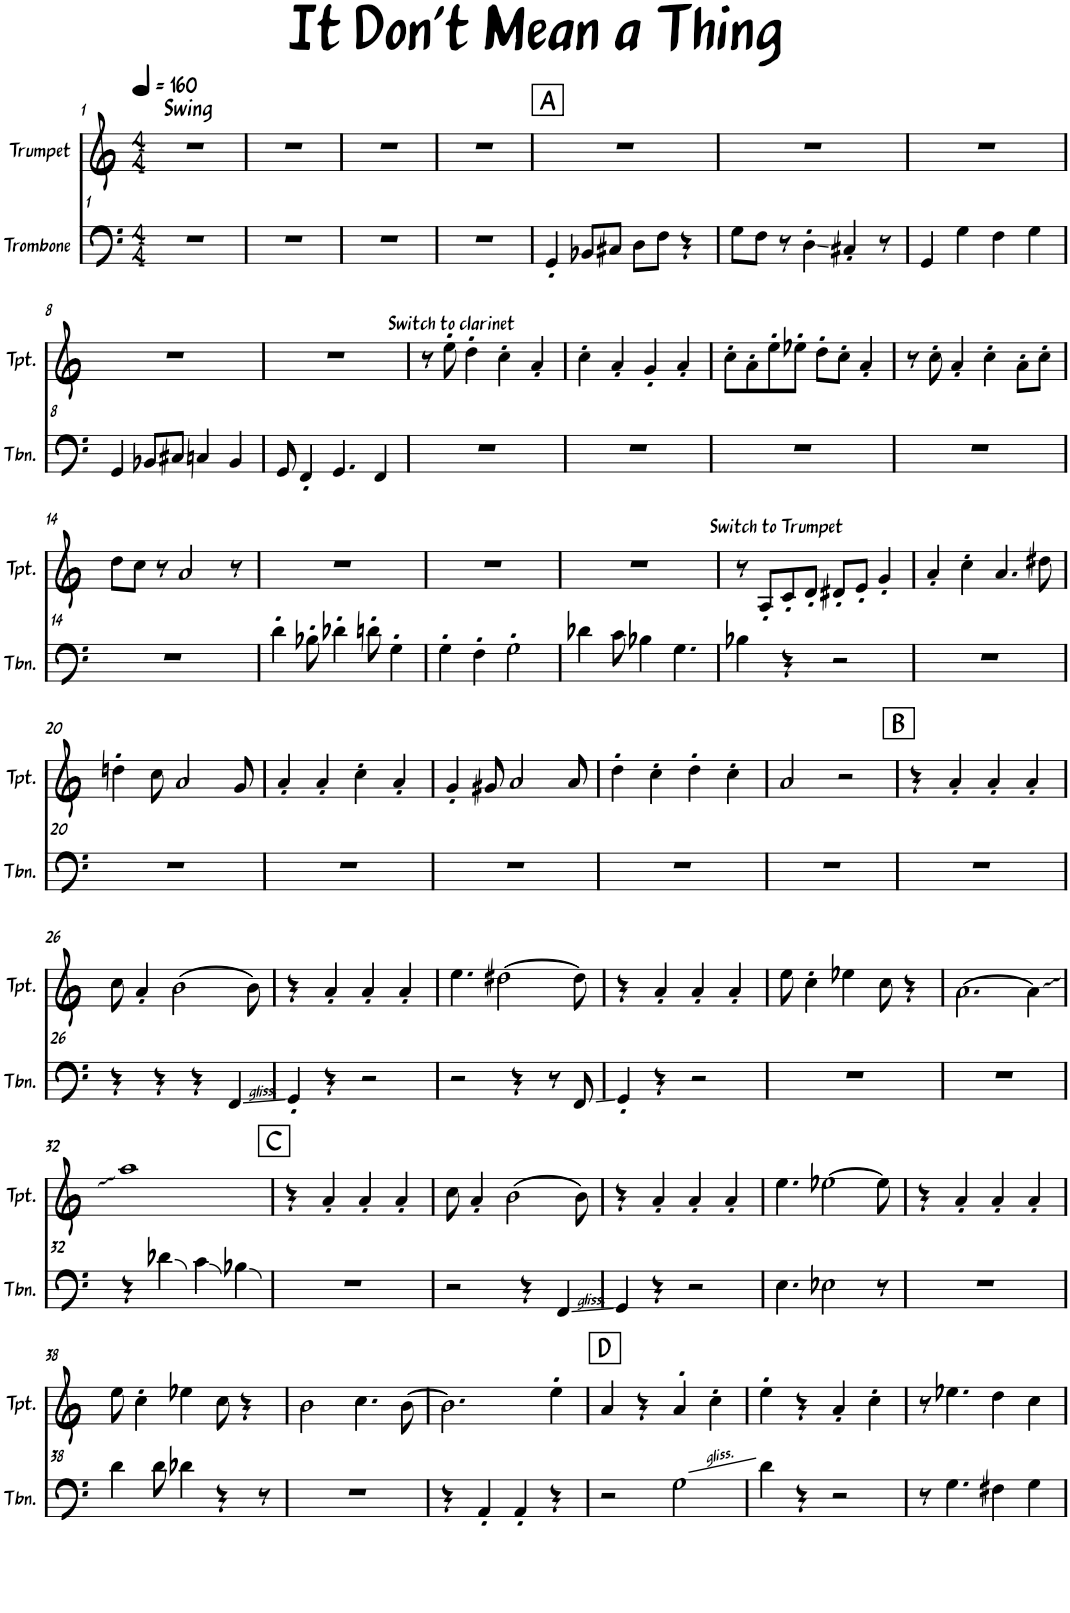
**kern	**kern	**kern	**harte	**kern	**kern	**kern
*part5	*part4	*part4	*part4	*part3	*part2	*part1
*staff6	*staff5	*staff4	*	*staff3	*staff2	*staff1
*I"Bass	*I"Piano	*	*	*I"Trombone	*I"Trumpet	*I"Altsaxofon
*I'Bass	*I'Piano	*	*	*I'Tbn.	*I'Tpt.	*I'Altsax.
*stria5	*stria5	*stria5	*	*	*	*stria5
*clefF4	*clefF4	*clefG2	*	*clefF4	*clefG2	*clefG2
*Trd7c12	*	*	*	*	*Trd1c2	*Trd5c9
*k[]	*	*k[b-e-]	*	*k[]	*k[]	*k[f#c#g#]
*M4/4	*M4/4	*M4/4	*	*M4/4	*M4/4	*M4/4
*MM160	*MM160	*MM160	*	*MM160	*MM160	*MM160
*	*8ba	*	*	*	*	*
=1	=1	=1	=1	=1	=1	=1
!	!	!	!	!	!	!LO:TX:a:B:t=Swing
2G	4GGG' 4GG'	4r	.	1r	1r	1r
.	4r	4G' 4B-' 4d'	.	.	.	.
2F	4FFF' 4FF'	4r	.	.	.	.
.	4r	4F' 4G' 4B-' 4d'	.	.	.	.
=2	=2	=2	=2	=2	=2	=2
4.E-X	4EEE-X' 4EE-X'	4r	.	1r	1r	1r
.	8r	4E-' 4G' 4B-' 4d-X'	.	.	.	.
4D	4DDD'	.	.	.	.	.
.	.	4r	.	.	.	.
4.D	4DD'	.	.	.	.	.
.	.	4D' 4F#X' 4A' 4c'	.	.	.	.
.	8r	.	.	.	.	.
=3	=3	=3	=3	=3	=3	=3
2G	4GGG' 4GG'	4r	.	1r	1r	1r
.	4r	4G' 4B-' 4d'	.	.	.	.
2F	4FFF' 4FF'	4r	.	.	.	.
.	4r	4F' 4G' 4B-' 4d'	.	.	.	.
=4	=4	=4	=4	=4	=4	=4
4.E-X	4EEE-X' 4EE-X'	4r	.	1r	1r	1r
.	8r	4E-' 4G' 4B-' 4d-X'	.	.	.	.
4D	4DDD'	.	.	.	.	.
.	.	4r	.	.	.	.
4.D	4DD'	.	.	.	.	.
.	.	4D' 4F#X' 4A' 4c'	.	.	.	.
.	8r	.	.	.	.	.
!!LO:REH:place=s1:a:B:rj:fs=14:t=A
=5	=5	=5	=5	=5	=5	=5
2G	4GGG' 4GG'	4r	.	4GG'/	1r	1r
.	4r	4G' 4B-' 4d'	.	8BB-X/L	.	.
.	.	.	.	8C#X/J	.	.
2F	4FFF' 4FF'	4r	.	8D\L	.	.
.	.	.	.	8F\J	.	.
.	4r	4F' 4G' 4B-' 4d'	.	4r	.	.
=6	=6	=6	=6	=6	=6	=6
4.E-X	4EEE-X' 4EE-X'	4r	.	8G\L	1r	1r
.	.	.	.	8F\J	.	.
.	8r	4E-' 4G' 4B-' 4d-X'	.	8r	.	.
4D	4DDD'	.	.	4D'\	.	.
.	.	4r	.	.	.	.
4.D	4DD'	.	.	4C#X'/	.	.
.	.	4D' 4F#X' 4A' 4c'	.	.	.	.
.	8r	.	.	8r	.	.
=7	=7	=7	=7	=7	=7	=7
2G	4GGG' 4GG'	4r	.	4GG/	1r	1r
.	4r	4G' 4B-' 4d'	.	4G\	.	.
2F	4FFF' 4FF'	4r	.	4F\	.	.
.	4r	4F' 4G' 4B-' 4d'	.	4G\	.	.
!!LO:LB:g=z
=8	=8	=8	=8	=8	=8	=8
4.E-X	4EEE-X' 4EE-X'	4r	.	4GG/	1r	1r
.	8r	4E-' 4G' 4B-' 4d-X'	.	8BB-X/L	.	.
4D	4DDD'	.	.	8C#X/J	.	.
.	.	4r	.	4Cn/	.	.
4.D	4DD'	.	.	.	.	.
.	.	4D' 4F#X' 4A' 4c'	.	4BB-/	.	.
.	8r	.	.	.	.	.
=9	=9	=9	=9	=9	=9	=9
2G	4GGG' 4GG'	4r	.	8GG/	1r	1r
.	.	.	.	4FF'/	.	.
.	4r	4G' 4B-' 4d'	.	.	.	.
.	.	.	.	4.GG/	.	.
2F	4FFF' 4FF'	4r	.	.	.	.
.	4r	4F' 4G' 4B-' 4d'	.	4FF/	.	.
=10	=10	=10	=10	=10	=10	=10
4.E-X	4EEE-X' 4EE-X'	4r	.	1r	8r	1r
!	!	!	!	!	!LO:TX:a:t=Switch to clarinet	!
.	.	.	.	.	8ee'\	.
.	8r	4E-' 4G' 4B-' 4d-X'	.	.	4dd'\	.
4D	4DDD'	.	.	.	.	.
.	.	4r	.	.	4cc'\	.
4.D	4DD'	.	.	.	.	.
.	.	4D' 4F#X' 4A' 4c'	.	.	4a'/	.
.	8r	.	.	.	.	.
=11	=11	=11	=11	=11	=11	=11
2G	4GGG' 4GG'	4r	.	1r	4cc'\	1r
.	4r	4G' 4B-' 4d'	.	.	4a'/	.
2F	4FFF' 4FF'	4r	.	.	4g'/	.
.	4r	4F' 4G' 4B-' 4d'	.	.	4a'/	.
=12	=12	=12	=12	=12	=12	=12
4.E-X	4EEE-X' 4EE-X'	4r	.	1r	8cc'\L	1r
.	.	.	.	.	8a'\	.
.	8r	4E-' 4G' 4B-' 4d-X'	.	.	8ee'\	.
4D	4DDD'	.	.	.	8ee-X'\J	.
.	.	4r	.	.	8dd'\L	.
4.D	4DD'	.	.	.	8cc'\J	.
.	.	4D' 4F#X' 4A' 4c'	.	.	4a'/	.
.	8r	.	.	.	.	.
=13	=13	=13	=13	=13	=13	=13
2G	4GGG' 4GG'	4r	.	1r	8r	1r
.	.	.	.	.	8cc'\	.
.	4r	4G' 4B-' 4d'	.	.	4a'/	.
2F	4FFF' 4FF'	4r	.	.	4cc'\	.
.	4r	4F' 4G' 4B-' 4d'	.	.	8a'\L	.
.	.	.	.	.	8cc'\J	.
!!LO:LB:g=z
=14	=14	=14	=14	=14	=14	=14
4.E-X	4EEE-X' 4EE-X'	4r	.	1r	8dd\L	1r
.	.	.	.	.	8cc\J	.
.	8r	4E-' 4G' 4B-' 4d-X'	.	.	8r	.
4D	4DDD'	.	.	.	2a/	.
.	.	4r	.	.	.	.
4.D	4DD'	.	.	.	.	.
.	.	4D' 4F#X' 4A' 4c'	.	.	.	.
.	8r	.	.	.	8r	.
=15	=15	=15	=15	=15	=15	=15
2G	4GGG' 4GG'	4r	.	4d'\	1r	1r
.	4r	4G' 4B-' 4d'	.	8B-X'\	.	.
.	.	.	.	4d-X'\	.	.
2F	4FFF' 4FF'	4r	.	.	.	.
.	.	.	.	8dn'\	.	.
.	4r	4F' 4G' 4B-' 4d'	.	4G'\	.	.
=16	=16	=16	=16	=16	=16	=16
4.E-X	4EEE-X' 4EE-X'	4r	.	4G'\	1r	1r
.	8r	4E-' 4G' 4B-' 4d-X'	.	4F'\	.	.
4D	4DDD'	.	.	.	.	.
.	.	4r	.	2G'\	.	.
4.D	4DD'	.	.	.	.	.
.	.	4D' 4F#X' 4A' 4c'	.	.	.	.
.	8r	.	.	.	.	.
=17	=17	=17	=17	=17	=17	=17
2G	4GGG' 4GG'	4r	.	4d-X\	1r	1r
.	4r	4G' 4B-' 4d'	.	8c\	.	.
.	.	.	.	4B-X\	.	.
2F	4FFF' 4FF'	4r	.	.	.	.
.	.	.	.	4.G\	.	.
.	4r	4F' 4G' 4B-' 4d'	.	.	.	.
=18	=18	=18	=18	=18	=18	=18
4.E-X	4EEE-X' 4EE-X'	4r	.	4B-X\	8r	1r
!	!	!	!	!	!LO:TX:a:t=Switch to Trumpet	!
.	.	.	.	.	8A'/L	.
.	8r	4E-' 4G' 4B-' 4d-X'	.	4r	8c'/	.
4D	4DDD'	.	.	.	8d'/J	.
.	.	4r	.	2r	8d#X'/L	.
4.D	4DD'	.	.	.	8e'/J	.
.	.	4D' 4F#X' 4A' 4c'	.	.	4g'/	.
.	8r	.	.	.	.	.
=19	=19	=19	=19	=19	=19	=19
2G	4GGG' 4GG'	4r	.	1r	4a'/	1r
.	4r	4G' 4B-' 4d'	.	.	4cc'\	.
2F	4FFF' 4FF'	4r	.	.	4.a/	.
.	4r	4F' 4G' 4B-' 4d'	.	.	.	.
.	.	.	.	.	8dd#X\	.
!!LO:LB:g=z
=20	=20	=20	=20	=20	=20	=20
4.E-X	4EEE-X' 4EE-X'	4r	.	1r	4ddn'\	1r
.	8r	4E-' 4G' 4B-' 4d-X'	.	.	8cc\	.
4D	4DDD'	.	.	.	2a/	.
.	.	4r	.	.	.	.
4.D	4DD'	.	.	.	.	.
.	.	4D' 4F#X' 4A' 4c'	.	.	.	.
.	8r	.	.	.	8g/	.
=21-	=21-	=21-	=21-	=21-	=21-	=21-
2G	4GGG' 4GG'	4r	.	1r	4a'/	1r
.	4r	4G' 4B-' 4d'	.	.	4a'/	.
2F	4FFF' 4FF'	4r	.	.	4cc'\	.
.	4r	4F' 4G' 4B-' 4d'	.	.	4a'/	.
=22	=22	=22	=22	=22	=22	=22
4.E-X	4EEE-X' 4EE-X'	4r	.	1r	4g'/	1r
.	8r	4E-' 4G' 4B-' 4d-X'	.	.	8g#X/	.
4D	4DDD'	.	.	.	2a/	.
.	.	4r	.	.	.	.
4.D	4DD'	.	.	.	.	.
.	.	4D' 4F#X' 4A' 4c'	.	.	.	.
.	8r	.	.	.	8a/	.
=23	=23	=23	=23	=23	=23	=23
2G	4GGG' 4GG'	4r	.	1r	4dd'\	1r
.	4r	4G' 4B-' 4d'	.	.	4cc'\	.
2F	4FFF' 4FF'	4r	.	.	4dd'\	.
.	4r	4F' 4G' 4B-' 4d'	.	.	4cc'\	.
=24	=24	=24	=24	=24	=24	=24
*	*X8ba	*	*	*	*	*
4E-X	8EE-X' 8E-X'	4r	.	1r	2a/	1r
.	8r	.	.	.	.	.
4G	4G 4B-X 4d	4gg 4bb- 4ddd	.	.	.	.
4F	4F 4G 4B- 4d	4ff 4gg 4bb- 4ddd	.	.	2r	.
4E-	4E- 4G 4B- 4d-X	4ee- 4gg 4bb- 4ddd-X	.	.	.	.
!!LO:REH:place=s1:a:B:rj:fs=14:t=B
=25	=25	=25	=25	=25	=25	=25
2G	4GGG' 4GG'	4r	.	1r	4r	4r
.	4r	4G' 4B-' 4d'	.	.	4a'/	4ee'
2F	4FFF' 4FF'	4r	.	.	4a'/	4ee'
.	4r	4F' 4G' 4B-' 4d'	.	.	4a'/	4ee'
!!LO:LB:g=z
=26	=26	=26	=26	=26	=26	=26
4.E-X	4EEE-X' 4EE-X'	4r	.	4r	8cc\	8ggn
.	.	.	.	.	4a'/	4ee'
.	8r	4E-' 4G' 4B-' 4d-X'	.	4r	.	.
4D	4DDD'	.	.	.	[2b\	[2ff#
.	.	4r	.	4r	.	.
4.D	4DD'	.	.	.	.	.
.	.	4D' 4F#X' 4A' 4c'	.	4FF/	.	.
.	8r	.	.	.	8b\]	8ff#]
=27	=27	=27	=27	=27	=27	=27
2G	4GGG' 4GG'	4r	.	4GG'/	4r	4r
.	4r	4G' 4B-' 4d'	.	4r	4a'/	4ee'
2F	4FFF' 4FF'	4r	.	2r	4a'/	4ee'
.	4r	4F' 4G' 4B-' 4d'	.	.	4a'/	4ee'
=28	=28	=28	=28	=28	=28	=28
!	!	!	!LO:H:kt=dim7	!	!	!
4.E	4.EEE 4.EE	4.en 4.g 4.b- 4.dd	E:dim7	2r	4.ee\	4.bb
!	!	!	!LO:H:kt=7	!	!	!
2E-X	2EEE-X 2EE-X	2e-X 2g 2b- 2dd-X	Eb:7	.	[2dd#X\	[2aa#X
.	.	.	.	4r	.	.
.	.	.	.	8r	.	.
8E-	8EEE- 8EE-	8e- 8g 8b- 8dd-	.	8FF/	8dd#\]	8aa#]
=29	=29	=29	=29	=29	=29	=29
2G	4GGG' 4GG'	4r	.	4GG'/	4r	4r
.	4r	4G' 4B-' 4d'	.	4r	4a'/	4ee'
2F	4FFF' 4FF'	4r	.	2r	4a'/	4ee'
.	4r	4F' 4G' 4B-' 4d'	.	.	4a'/	4ee'
=30	=30	=30	=30	=30	=30	=30
!	!	!	!LO:H:kt=dim7	!	!	!
4.E	4.EEE 4.EE	4.en 4.g 4.b- 4.dd	E:dim7	1r	8ee\	8bb
.	.	.	.	.	4cc'\	4ggn'
4E-X	4EEE-X 4EE-X	4e-X 4g 4b- 4dd-X	.	.	4ee-X\	4bb-X
4.D	4.DDD 4.DD	4.d 4.f#X 4.a 4.cc	.	.	8cc\	8gg
.	.	.	.	.	4r	4r
=31	=31	=31	=31	=31	=31	=31
2G	4GGG' 4GG'	4r	.	1r	[2.a\	[2.ee
.	4r	4G' 4B-' 4d'	.	.	.	.
2F	4FFF' 4FF'	4r	.	.	.	.
.	4r	4F' 4G' 4B-' 4d'	.	.	4a\]	4ee]
!!LO:LB:g=z
=32	=32	=32	=32	=32	=32	=32
4.E-X	4EEE-X' 4EE-X'	4r	.	4r	1aa	1eee
.	8r	4E-' 4G' 4B-' 4d-X'	.	4d-X\	.	.
4D	4DDD'	.	.	.	.	.
.	.	4r	.	4c\	.	.
4.D	4DD'	.	.	.	.	.
.	.	4D' 4F#X' 4A' 4c'	.	4B-X\	.	.
.	8r	.	.	.	.	.
!!LO:REH:place=s1:a:B:rj:fs=14:t=C
=33	=33	=33	=33	=33	=33	=33
2G	4GGG' 4GG'	4r	.	1r	4r	4r
.	4r	4G' 4B-' 4d'	.	.	4a'/	4ee'
2F	4FFF' 4FF'	4r	.	.	4a'/	4ee'
.	4r	4F' 4G' 4B-' 4d'	.	.	4a'/	4ee'
=34	=34	=34	=34	=34	=34	=34
4.E-X	4EEE-X' 4EE-X'	4r	.	2r	8cc\	8ggn
.	.	.	.	.	4a'/	4ee'
.	8r	4E-' 4G' 4B-' 4d-X'	.	.	.	.
4D	4DDD'	.	.	.	[2b\	[2ff#
.	.	4r	.	4r	.	.
4.D	4DD'	.	.	.	.	.
.	.	4D' 4F#X' 4A' 4c'	.	4FF/	.	.
.	8r	.	.	.	8b\]	8ff#]
=35	=35	=35	=35	=35	=35	=35
2G	4GGG' 4GG'	4r	.	4GG/	4r	4r
.	4r	4G' 4B-' 4d'	.	4r	4a'/	4ee'
2F	4FFF' 4FF'	4r	.	2r	4a'/	4ee'
.	4r	4F' 4G' 4B-' 4d'	.	.	4a'/	4ee'
=36	=36	=36	=36	=36	=36	=36
4.E-X	4.EEE 4.EE	4.en 4.g 4.b- 4.dd	.	4.E\	4.ee\	4.bb
4D	2EEE-X 2EE-X	2e-X 2g 2b- 2dd-X	.	2E-X\	[2ee-X\	[2bb-X
4.D	.	.	.	.	.	.
.	8EEE- 8EE-	8e- 8g 8b- 8dd-	.	8r	8ee-\]	8bb-]
=37	=37	=37	=37	=37	=37	=37
2G	4GGG' 4GG'	4r	.	1r	4r	4r
.	4r	4G' 4B-' 4d'	.	.	4a'/	4ee'
2F	4FFF' 4FF'	4r	.	.	4a'/	4ee'
.	4r	4F' 4G' 4B-' 4d'	.	.	4a'/	4ee'
!!LO:LB:g=z
=38	=38	=38	=38	=38	=38	=38
4.E	4.EEE 4.EE	4.en 4.g 4.b- 4.dd	.	4d\	8ee\	8bb
.	.	.	.	.	4cc'\	4ggn'
.	.	.	.	8d\	.	.
[>2E-X	[2EEE-X [2EE-X	[2e-X [2g [2b- [2dd-X	.	4d-X\	4ee-X\	4bb-X
.	.	.	.	4r	8cc\	8gg
.	.	.	.	.	4r	4r
8E-]	8EEE-] 8EE-]	8e-] 8g] 8b-] 8dd-]	.	8r	.	.
=39	=39	=39	=39	=39	=39	=39
!	!	!	!LO:H:kt=7	!	!	!
1AA	1AAAA 1AAA	2A 2c#X 2en 2g	A:7	1r	2b\	2ff#
!	!	!	!LO:H:kt=aug	!	!	!
.	.	4.A 4.c# 4.f	F:aug/3	.	4.cc\	4.ggn
!	!	!	!LO:H:kt=7	!	!	!
.	.	[8A [8c# [8e [8g	A:7	.	[>8b\	[>8ff#
=40	=40	=40	=40	=40	=40	=40
4r	4r	2.A] 2.c#] 2.e] 2.g]	.	4r	2.b\]	2.ff#]
4AA	4AAAA' 4AAA'	.	.	4AA'/	.	.
4AA	4AAAA' 4AAA'	.	.	4AA'/	.	.
4D	4DDD 4DD	4d 4f#X 4a 4cc	.	4r	4ee'\	4bb'
!!LO:REH:place=s1:a:B:rj:fs=14:t=D
=41	=41	=41	=41	=41	=41	=41
2G	2BBB-X 2GG	4r	.	2r	4a/	4ee
.	.	2G 2B- 2d	.	.	4r	4r
2D	2DDD 2DD	.	.	2G\	4a'>/	4ee'>
.	.	4G 4B- 4d	.	.	4cc'\	4ggn'
=42	=42	=42	=42	=42	=42	=42
2G	2GGG 2GG	4r	.	4d\	4ee'\	4bb'
.	.	2G 2B- 2d	.	4r	4r	4r
2F	2FFF 2FF	.	.	2r	4a'/	4ee'
.	.	4F 4G 4B- 4d	.	.	4cc'\	4ggn'
=43	=43	=43	=43	=43	=43	=43
2E-X	2EEE-X 2EE-X	2E- 2G 2B- 2d-X	.	8r	8r	8r
.	.	.	.	4.G\	4.ee-X\	4.bb-X
2D	2DDD 2DD	2D 2F#X 2A 2c	.	4F#X\	4dd\	4aa
.	.	.	.	4G\	4cc\	4ggn
=	=	=	=	=	=	=
*-	*-	*-	*-	*-	*-	*-
